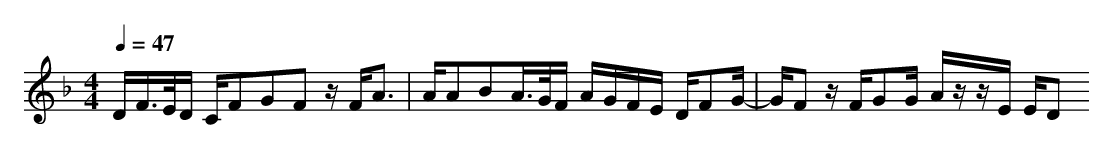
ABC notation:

X:1
T:
M: 4/4
L: 1/8
Q:1/4=47
K:F % 1 flats
D/2F/2>E/2D/2 C/2FGFz/2 F<A|A/2ABA/2>G/2F/2 A/2G/2F/2E/2 D/2FG/2-|G/2Fz/2 F/2GG/2 A/2z/2z/2E/2 E/2D
